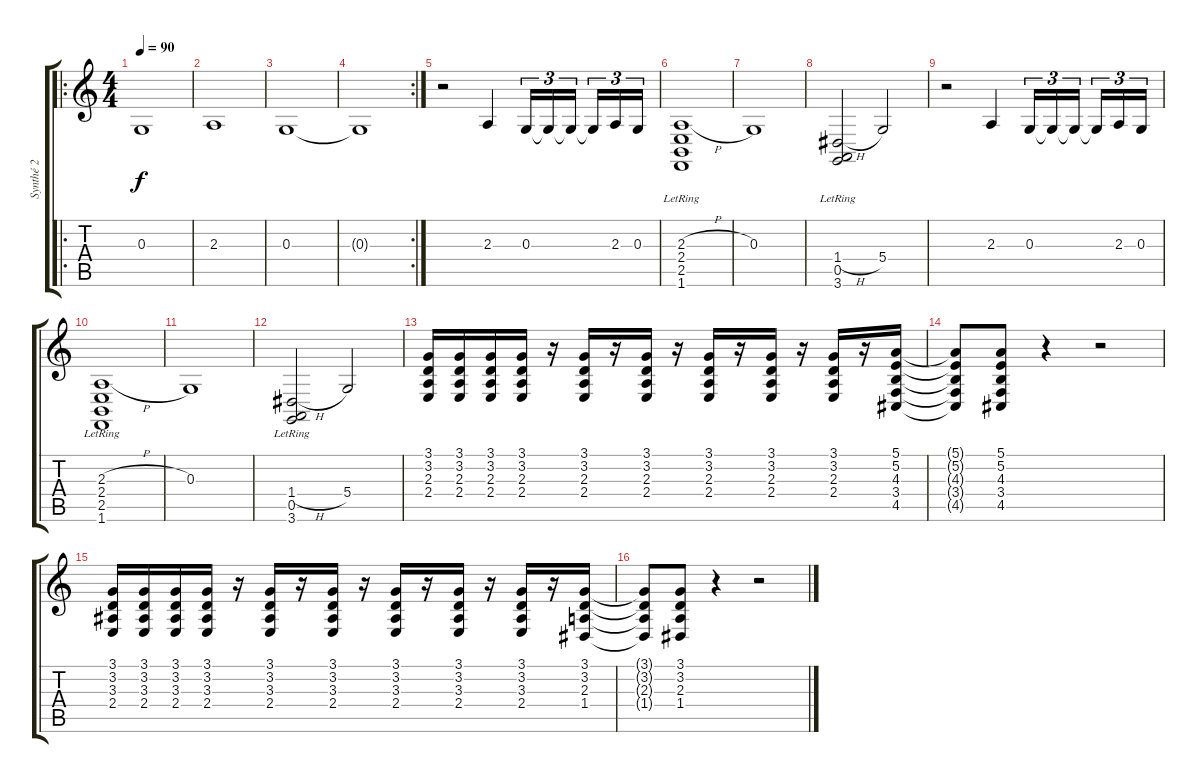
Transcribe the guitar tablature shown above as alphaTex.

\track ("Synthé 2" "Synthé 2") {instrument stringensemble1}
\staff {score tabs}
\tuning (E4 B3 G3 D3 A2 E2) {hide}
\ro
\ts (4 4)
\tempo 90
\clef g2
\ks c
0.3.1{dy f} |
2.3.1 |
0.3.1 |
\rc 2
0.3{t}.1 |
r.2{volume 10} 2.3.4 0.3.16{tu (3 2)} 0.3{t}.16{tu (3 2)} 0.3{t}.16{tu (3 2)} 0.3{t}.16{tu (3 2)} 2.3.16{tu (3 2)} 0.3.16{tu (3 2)} |
(2.3{h} 2.4{lr} 2.5{lr} 1.6{lr}).1 |
0.3.1 |
(1.4{h} 0.5{lr} 3.6{lr}).2 5.4.2 |
r.2{volume 10} 2.3.4 0.3.16{tu (3 2)} 0.3{t}.16{tu (3 2)} 0.3{t}.16{tu (3 2)} 0.3{t}.16{tu (3 2)} 2.3.16{tu (3 2)} 0.3.16{tu (3 2)} |
(2.3{h} 2.4{lr} 2.5{lr} 1.6{lr}).1 |
0.3.1 |
(1.4{h} 0.5{lr} 3.6{lr}).2 5.4.2 |
(3.1 3.2 2.3 2.4).16{instrument stringensemble1} (3.1 3.2 2.3 2.4).16 (3.1 3.2 2.3 2.4).16 (3.1 3.2 2.3 2.4).16 r.16 (3.1 3.2 2.3 2.4).16 r.16 (3.1 3.2 2.3 2.4).16 r.16 (3.1 3.2 2.3 2.4).16 r.16 (3.1 3.2 2.3 2.4).16 r.16 (3.1 3.2 2.3 2.4).16 r.16 (5.1 5.2 4.3 3.4 4.5).16 |
(5.1{t} 5.2{t} 4.3{t} 3.4{t} 4.5{t}).8 (5.1 5.2 4.3 3.4 4.5).8 r.4 r.2 |
(3.1 3.2 3.3 2.4).16 (3.1 3.2 3.3 2.4).16 (3.1 3.2 3.3 2.4).16 (3.1 3.2 3.3 2.4).16 r.16 (3.1 3.2 3.3 2.4).16 r.16 (3.1 3.2 3.3 2.4).16 r.16 (3.1 3.2 3.3 2.4).16 r.16 (3.1 3.2 3.3 2.4).16 r.16 (3.1 3.2 3.3 2.4).16 r.16 (3.1 3.2 2.3 1.4).16 |
(3.1{t} 3.2{t} 2.3{t} 1.4{t}).8 (3.1 3.2 2.3 1.4).8 r.4 r.2
